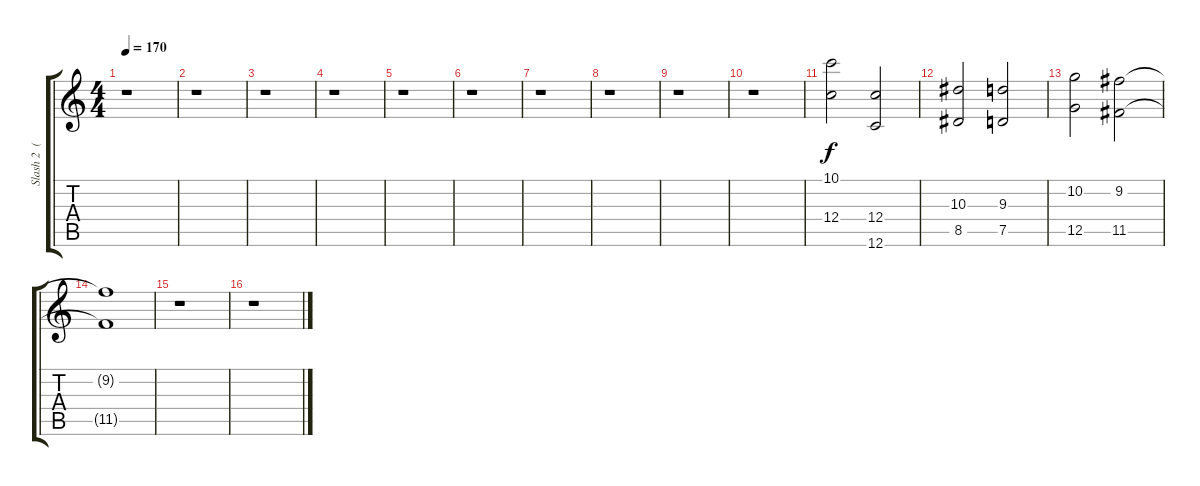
\track ("Slash 2  ( Lead Guitar )" "Slash 2  (") {instrument distortionguitar}
\staff {score tabs}
\tuning (D4 A3 F3 C3 G2 C2) {hide}
\ts (4 4)
\tempo 170
\clef g2
\ks c
r.1{dy f} |
r.1 |
r.1 |
r.1 |
r.1 |
r.1 |
r.1 |
r.1 |
r.1 |
r.1 |
(10.1 12.4).2 (12.4 12.6).2 |
(10.3 8.5).2 (9.3 7.5).2 |
(10.2 12.5).2 (9.2 11.5).2 |
(9.2{t} 11.5{t}).1 |
r.1 |
r.1
